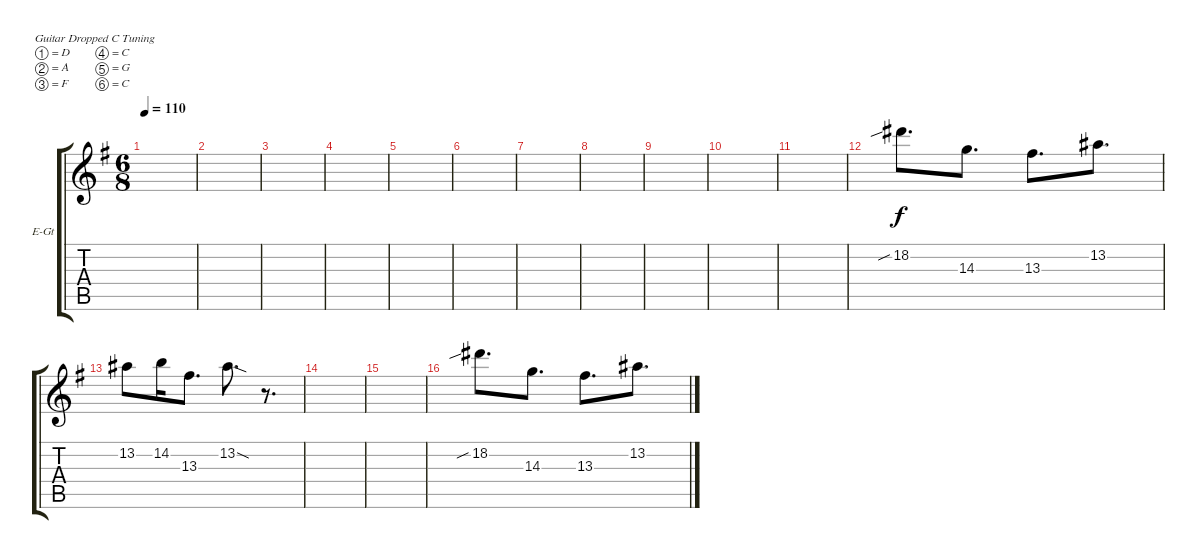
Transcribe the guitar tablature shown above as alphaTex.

\bracketExtendMode groupsimilarinstruments
\firstSystemTrackNameOrientation horizontal
\otherSystemsTrackNameOrientation horizontal
\track ("Lead Overdub" "E-Gt") {instrument distortionguitar}
\staff {score tabs}
\tuning (D4 A3 F3 C3 G2 C2)
\ts (6 8)
\tempo 110
\clef g2
\ks eminor
|
|
|
|
|
|
|
|
|
|
|
18.2{sib}.8{d} 14.3.8{d} 13.3.8{d} 13.2.8{d} |
13.2.8 14.2.16 13.3.8{d} 13.2{sod}.8{d} r.8{d} |
|
|
18.2{sib}.8{d} 14.3.8{d} 13.3.8{d} 13.2.8{d}
